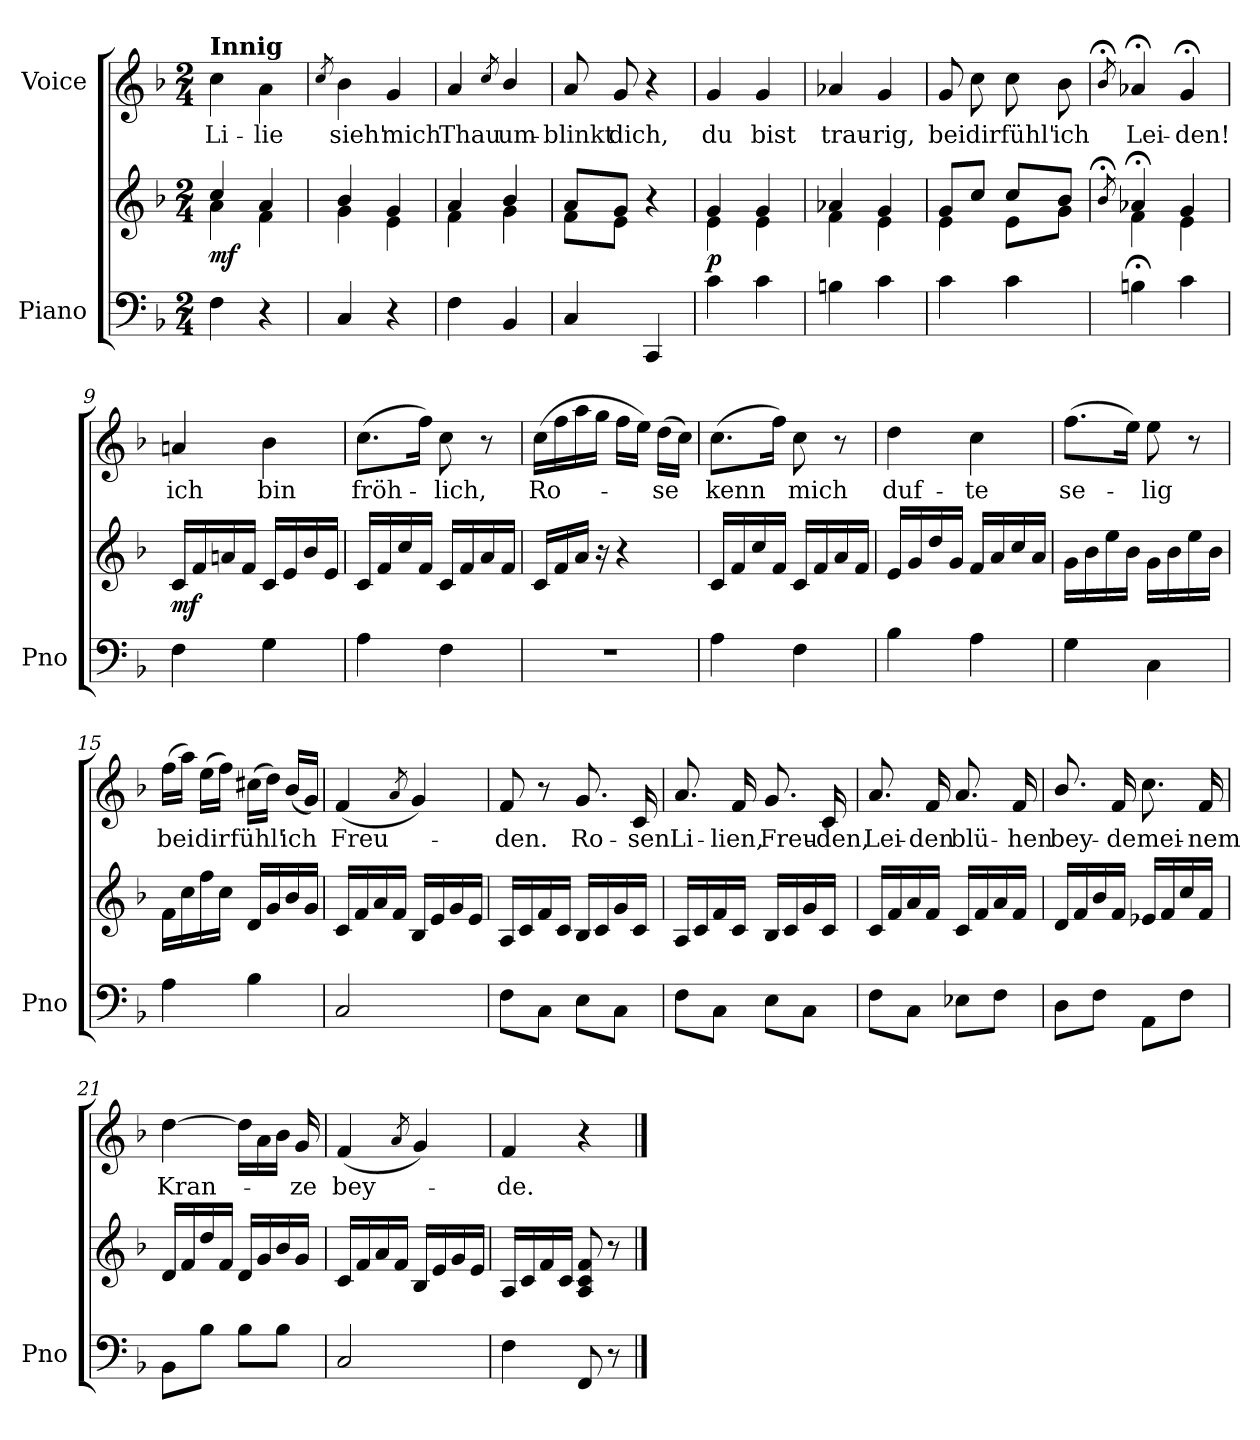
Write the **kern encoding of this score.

**kern	**kern	**dynam	**kern	**text
*part2	*part2	*part2	*part1	*part1
*staff3	*staff2	*staff2/3	*staff1	*staff1
*I"Piano	*	*	*I"Voice	*
*I'Pno	*	*	*	*
*clefF4	*clefG2	*	*clefG2	*
*k[b-]	*k[b-]	*	*k[b-]	*
*M2/4	*M2/4	*	*M2/4	*
=1	=1	=1	=1	=1
*	*^	*	*	*
!	!	!	!	!LO:TX:a:B:t=Innig	!
!	!	!	!LO:DY:b	!	!LO:LY:b
4F\	4cc/	4a\	mf	4cc\	Li-
!	!	!	!	!	!LO:LY:b
4r	4a/	4f\	.	4a\	-lie
=2	=2	=2	=2	=2	=2
.	.	.	.	8qcc/	.
!	!	!	!	!	!LO:LY:b
4C/	4b-/	4g\	.	4b-\	sieh'
!	!	!	!	!	!LO:LY:b
4r	4g/	4e\	.	4g/	mich
=3	=3	=3	=3	=3	=3
!	!	!	!	!	!LO:LY:b
4F\	4a/	4f\	.	4a/	Thau
.	.	.	.	8qcc/	.
!	!	!	!	!	!LO:LY:b
4BB-/	4b-/	4g\	.	4b-/	um-
=4	=4	=4	=4	=4	=4
!	!	!	!	!	!LO:LY:b
4C/	8a/L	8f\L	.	8a/	-blinkt
!	!	!	!	!	!LO:LY:b
.	8g/J	8e\J	.	8g/	dich,
4CC/	4r	4rgyy	.	4r	.
=5	=5	=5	=5	=5	=5
!	!	!	!LO:DY:b	!	!LO:LY:b
4c\	4g/	4e\	p	4g/	du
!	!	!	!	!	!LO:LY:b
4c\	4g/	4e\	.	4g/	bist
=6	=6	=6	=6	=6	=6
!	!	!	!	!	!LO:LY:b
4Bn\	4a-X/	4f\	.	4a-X/	trau-
!	!	!	!	!	!LO:LY:b
4c\	4g/	4e\	.	4g/	-rig,
=7	=7	=7	=7	=7	=7
!	!	!	!	!	!LO:LY:b
4c\	8g/L	4e\	.	8g/	bei
!	!	!	!	!	!LO:LY:b
.	8cc/J	.	.	8cc\	dir
!	!	!	!	!	!LO:LY:b
4c\	8cc/L	8e\L	.	8cc\	fühl'
!	!	!	!	!	!LO:LY:b
.	8b-/J	8g\J	.	8b-\	ich
!!LO:LB:g=z
=8	=8	=8	=8	=8	=8
.	8qb-;</	.	.	8qb-;</	.
!	!	!	!	!	!LO:LY:b
4Bn;\	4a-X;</	4f\	.	4a-X;</	Lei-
!	!	!	!	!	!LO:LY:b
4c\	4g/	4e\	.	4g;</	-den!
=9	=9	=9	=9	=9	=9
!	!	!	!LO:DY:b	!	!LO:LY:b
*	*v	*v	*	*	*
4F\	16c/LL	mf	4an/	ich
.	16f/	.	.	.
.	16an/	.	.	.
.	16f/JJ	.	.	.
!	!	!	!	!LO:LY:b
4G\	16c/LL	.	4b-\	bin
.	16e/	.	.	.
.	16b-/	.	.	.
.	16e/JJ	.	.	.
=10	=10	=10	=10	=10
!	!	!	!	!LO:LY:b
4A\	16c/LL	.	(>8.cc\L	fröh-
.	16f/	.	.	.
.	16cc/	.	.	.
.	16f/JJ	.	16ff\Jk)	.
!	!	!	!	!LO:LY:b
4F\	16c/LL	.	8cc\	-lich,
.	16f/	.	.	.
.	16a/	.	8r	.
.	16f/JJ	.	.	.
=11	=11	=11	=11	=11
!	!	!	!	!LO:LY:b
2r	16c/LL	.	(>16cc\LL	Ro-
.	16f/	.	16ff\	.
.	16a/JJ	.	16aa\	.
.	16r	.	16gg\JJ	.
.	4r	.	16ff\LL	.
.	.	.	16ee\JJ)	.
!	!	!	!	!LO:LY:b
.	.	.	(>16dd\LL	-se
.	.	.	16cc\JJ)	.
=12	=12	=12	=12	=12
!	!	!	!	!LO:LY:b
4A\	16c/LL	.	(>8.cc\L	kenn
.	16f/	.	.	.
.	16cc/	.	.	.
.	16f/JJ	.	16ff\Jk)	.
!	!	!	!	!LO:LY:b
4F\	16c/LL	.	8cc\	mich
.	16f/	.	.	.
.	16a/	.	8r	.
.	16f/JJ	.	.	.
=13	=13	=13	=13	=13
!	!	!	!	!LO:LY:b
4B-\	16e/LL	.	4dd\	duf-
.	16g/	.	.	.
.	16dd/	.	.	.
.	16g/JJ	.	.	.
!	!	!	!	!LO:LY:b
4A\	16f/LL	.	4cc\	-te
.	16a/	.	.	.
.	16cc/	.	.	.
.	16a/JJ	.	.	.
=14	=14	=14	=14	=14
!	!	!	!	!LO:LY:b
4G\	16g\LL	.	(>8.ff\L	se-
.	16b-\	.	.	.
.	16ee\	.	.	.
.	16b-\JJ	.	16ee\Jk)	.
!	!	!	!	!LO:LY:b
4C\	16g\LL	.	8ee\	-lig
.	16b-\	.	.	.
.	16ee\	.	8r	.
.	16b-\JJ	.	.	.
!!LO:LB:g=z
=15	=15	=15	=15	=15
!	!	!	!	!LO:LY:b
4A\	16f\LL	.	(>16ff\LL	bei
.	16cc\	.	16aa\JJ)	.
!	!	!	!	!LO:LY:b
.	16ff\	.	(>16ee\LL	dir
.	16cc\JJ	.	16ff\JJ)	.
!	!	!	!	!LO:LY:b
4B-\	16d/LL	.	(>16cc#X\LL	fühl'
.	16g/	.	16dd\JJ)	.
!	!	!	!	!LO:LY:b
.	16b-/	.	(<16b-/LL	-ich
.	16g/JJ	.	16g/JJ)	.
=16	=16	=16	=16	=16
!	!	!	!	!LO:LY:b
2C/	16c/LL	.	(<4f/	Freu-
.	16f/	.	.	.
.	16a/	.	.	.
.	16f/JJ	.	.	.
.	.	.	8qa/	.
.	16B-/LL	.	4g/)	.
.	16e/	.	.	.
.	16g/	.	.	.
.	16e/JJ	.	.	.
=17	=17	=17	=17	=17
!	!	!	!	!LO:LY:b
8F\L	16A/LL	.	8f/	-den.
.	16c/	.	.	.
8C\J	16f/	.	8r	.
.	16c/JJ	.	.	.
!	!	!	!	!LO:LY:b
8E\L	16B-/LL	.	8.g/	Ro-
.	16c/	.	.	.
8C\J	16g/	.	.	.
!	!	!	!	!LO:LY:b
.	16c/JJ	.	16c/	-sen
=18	=18	=18	=18	=18
!	!	!	!	!LO:LY:b
8F\L	16A/LL	.	8.a/	Li-
.	16c/	.	.	.
8C\J	16f/	.	.	.
!	!	!	!	!LO:LY:b
.	16c/JJ	.	16f/	-lien,
!	!	!	!	!LO:LY:b
8E\L	16B-/LL	.	8.g/	Freu-
.	16c/	.	.	.
8C\J	16g/	.	.	.
!	!	!	!	!LO:LY:b
.	16c/JJ	.	16c/	-den,
=19	=19	=19	=19	=19
!	!	!	!	!LO:LY:b
8F\L	16c/LL	.	8.a/	Lei-
.	16f/	.	.	.
8C\J	16a/	.	.	.
!	!	!	!	!LO:LY:b
.	16f/JJ	.	16f/	-den
!	!	!	!	!LO:LY:b
8E-X\L	16c/LL	.	8.a/	blü-
.	16f/	.	.	.
8F\J	16a/	.	.	.
!	!	!	!	!LO:LY:b
.	16f/JJ	.	16f/	-hen
!!LO:LB:g=z
=20	=20	=20	=20	=20
!	!	!	!	!LO:LY:b
8D\L	16d/LL	.	8.b-/	bey-
.	16f/	.	.	.
8F\J	16b-/	.	.	.
!	!	!	!	!LO:LY:b
.	16f/JJ	.	16f/	-de
!	!	!	!	!LO:LY:b
8AA\L	16e-X/LL	.	8.cc\	mei-
.	16f/	.	.	.
8F\J	16cc/	.	.	.
!	!	!	!	!LO:LY:b
.	16f/JJ	.	16f/	-nem
=21	=21	=21	=21	=21
!	!	!	!	!LO:LY:b
8BB-\L	16d/LL	.	[4dd\	Kran-
.	16f/	.	.	.
8B-\J	16dd/	.	.	.
.	16f/JJ	.	.	.
8B-\L	16d/LL	.	16dd\LL]	.
.	16g/	.	16a\	.
8B-\J	16b-/	.	16b-\JJ	.
!	!	!	!	!LO:LY:b
.	16g/JJ	.	16g/	-ze
=22	=22	=22	=22	=22
*	*	*	*MM60	*
!	!	!	!	!LO:LY:b
2C/	16c/LL	.	(<4f/	bey-
.	16f/	.	.	.
.	16a/	.	.	.
.	16f/JJ	.	.	.
*	*	*	*MM55	*
.	.	.	8qa/	.
.	16B-/LL	.	4g/)	.
.	16e/	.	.	.
.	16g/	.	.	.
.	16e/JJ	.	.	.
=23	=23	=23	=23	=23
*	*	*	*MM50	*
!	!	!	!	!LO:LY:b
4F\	16A/LL	.	4f/	-de.
.	16c/	.	.	.
.	16f/	.	.	.
.	16c/JJ	.	.	.
8FF/	8A/ 8c/ 8f/	.	4r	.
8r	8r	.	.	.
==	==	==	==	==
*-	*-	*-	*-	*-
